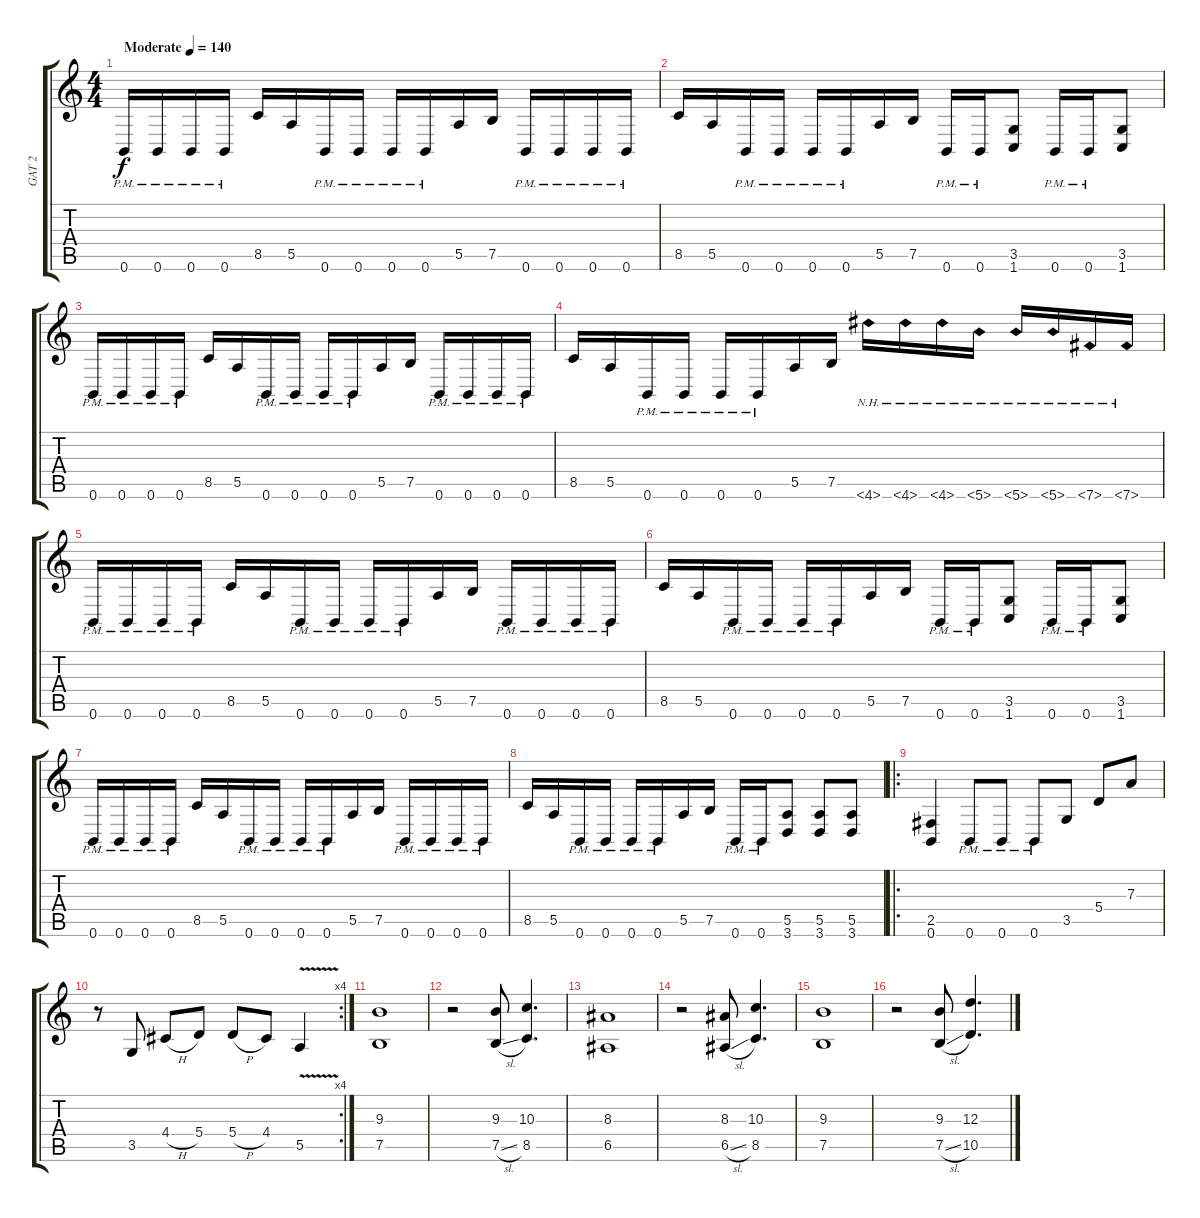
\track ("GAT 2" "GAT 2") {instrument distortionguitar}
\staff {score tabs}
\tuning (B3 Gb3 D3 A2 E2 B1) {hide}
\ts (4 4)
\tempo (140 "Moderate")
\clef g2
\ks c
0.6{pm}.16{dy f instrument distortionguitar} 0.6{pm}.16 0.6{pm}.16 0.6{pm}.16 8.5.16 5.5.16 0.6{pm}.16 0.6{pm}.16 0.6{pm}.16 0.6{pm}.16 5.5.16 7.5.16 0.6{pm}.16 0.6{pm}.16 0.6{pm}.16 0.6{pm}.16 |
8.5.16 5.5.16 0.6{pm}.16 0.6{pm}.16 0.6{pm}.16 0.6{pm}.16 5.5.16 7.5.16 0.6{pm}.16 0.6{pm}.16 (3.5 1.6).8 0.6{pm}.16 0.6{pm}.16 (3.5 1.6).8 |
0.6{pm}.16 0.6{pm}.16 0.6{pm}.16 0.6{pm}.16 8.5.16 5.5.16 0.6{pm}.16 0.6{pm}.16 0.6{pm}.16 0.6{pm}.16 5.5.16 7.5.16 0.6{pm}.16 0.6{pm}.16 0.6{pm}.16 0.6{pm}.16 |
8.5.16 5.5.16 0.6{pm}.16 0.6{pm}.16 0.6{pm}.16 0.6{pm}.16 5.5.16 7.5.16 4.6{nh}.16 4.6{nh}.16 4.6{nh}.16 5.6{nh}.16 5.6{nh}.16 5.6{nh}.16 7.6{nh}.16 7.6{nh}.16 |
0.6{pm}.16 0.6{pm}.16 0.6{pm}.16 0.6{pm}.16 8.5.16 5.5.16 0.6{pm}.16 0.6{pm}.16 0.6{pm}.16 0.6{pm}.16 5.5.16 7.5.16 0.6{pm}.16 0.6{pm}.16 0.6{pm}.16 0.6{pm}.16 |
8.5.16 5.5.16 0.6{pm}.16 0.6{pm}.16 0.6{pm}.16 0.6{pm}.16 5.5.16 7.5.16 0.6{pm}.16 0.6{pm}.16 (3.5 1.6).8 0.6{pm}.16 0.6{pm}.16 (3.5 1.6).8 |
0.6{pm}.16 0.6{pm}.16 0.6{pm}.16 0.6{pm}.16 8.5.16 5.5.16 0.6{pm}.16 0.6{pm}.16 0.6{pm}.16 0.6{pm}.16 5.5.16 7.5.16 0.6{pm}.16 0.6{pm}.16 0.6{pm}.16 0.6{pm}.16 |
8.5.16 5.5.16 0.6{pm}.16 0.6{pm}.16 0.6{pm}.16 0.6{pm}.16 5.5.16 7.5.16 0.6{pm}.16 0.6{pm}.16 (5.5 3.6).8 (5.5 3.6).8 (5.5 3.6).8 |
\ro
(2.5 0.6).4 0.6{pm}.8 0.6{pm}.8 0.6{pm}.8 3.5.8 5.4.8 7.3.8 |
\rc 4
r.8 3.5.8 4.4{h}.8 5.4.8 5.4{h}.8 4.4.8 5.5{v}.4 |
(9.3 7.5).1 |
r.2 (9.3 7.5{sl}).8 (10.3 8.5).4{d} |
(8.3 6.5).1 |
r.2 (8.3 6.5{sl}).8 (10.3 8.5).4{d} |
(9.3 7.5).1 |
r.2 (9.3 7.5{sl}).8 (12.3 10.5).4{d}
